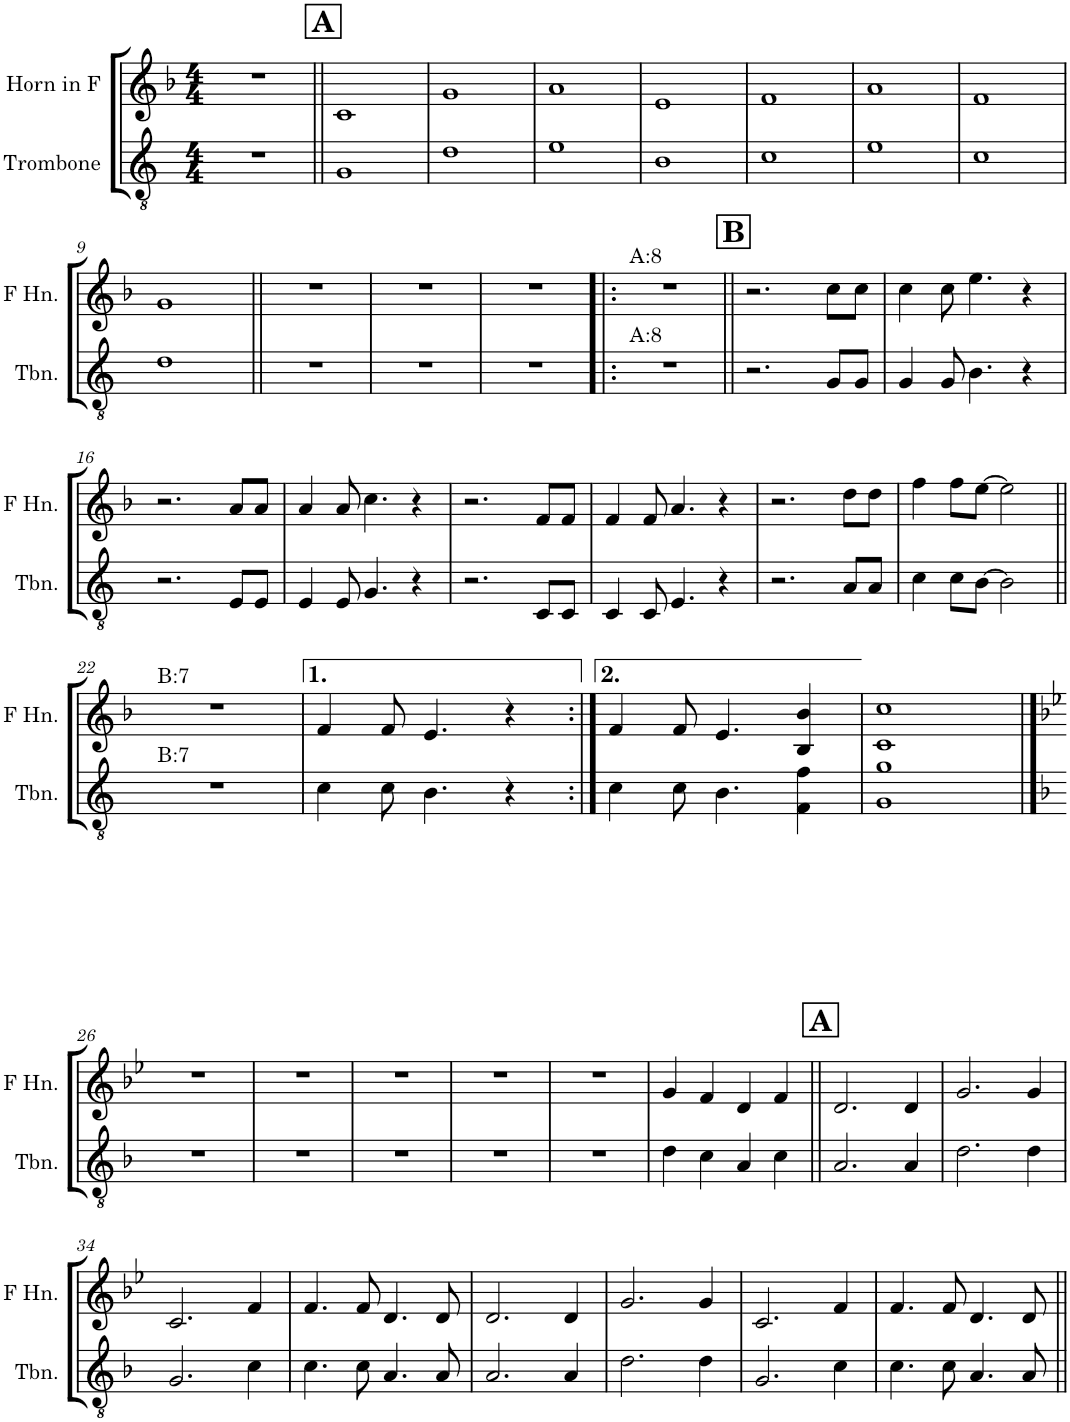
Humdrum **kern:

**kern	**kern
*part2	*part1
*staff2	*staff1
*I"Trombone	*I"Horn in F
*I'Tbn.	*
*clefGv2	*clefG2
*Trd1c2	*Trd4c7
*k[]	*k[b-]
*M4/4	*M4/4
=1	=1
1r	1r
!!LO:REH:place=s1:a:B:cj:fs=14:t=A
=2||	=2||
1G	1c
=3	=3
1d	1g
=4	=4
1e	1a
=5	=5
1B	1e
=6	=6
1c	1f
=7	=7
1e	1a
=8	=8
1c	1f
!!LO:LB:g=z
=9	=9
1d	1g
=10||	=10||
1r	1r
=11	=11
1r	1r
=12	=12
1r	1r
=13!|:	=13!|:
!	!LO:TX:a:t=A&colon;8
!LO:TX:a:t=A&colon;8	!
1r	1r
!!LO:REH:place=s1:a:B:cj:fs=14:t=B
=14||	=14||
2.r	2.r
8G/L	8cc\L
8G/J	8cc\J
=15	=15
4G/	4cc\
8G/	8cc\
4.B\	4.ee\
4r	4r
!!LO:LB:g=z
=16	=16
2.r	2.r
8E/L	8a/L
8E/J	8a/J
=17	=17
4E/	4a/
8E/	8a/
4.G/	4.cc\
4r	4r
=18	=18
2.r	2.r
8C/L	8f/L
8C/J	8f/J
=19	=19
4C/	4f/
8C/	8f/
4.E/	4.a/
4r	4r
=20	=20
2.r	2.r
8A/L	8dd\L
8A/J	8dd\J
=21	=21
4c\	4ff\
8c\L	8ff\L
[>8B\J	[>8ee\J
2B\]	2ee\]
!!LO:LB:g=z
=22||	=22||
!	!LO:TX:a:t=B&colon;7
!LO:TX:a:t=B&colon;7	!
1r	1r
=23	=23
4c\	4f/
8c\	8f/
4.B\	4.e/
4r	4r
=24:|!	=24:|!
4c\	4f/
8c\	8f/
4.B\	4.e/
4F\ 4f\	4B-/ 4b-/
=25	=25
1G 1g	1c 1cc
!!LO:LB:g=z
==26	==26
*k[b-]	*k[b-e-]
1r	1r
=27	=27
1r	1r
=28	=28
1r	1r
=29	=29
1r	1r
=30	=30
1r	1r
=31	=31
4d\	4g/
4c\	4f/
4A/	4d/
4c\	4f/
!!LO:REH:place=s1:a:B:cj:fs=14:t=A
=32||	=32||
2.A/	2.d/
4A/	4d/
=33	=33
2.d\	2.g/
4d\	4g/
!!LO:LB:g=z
=34	=34
2.G/	2.c/
4c\	4f/
=35	=35
4.c\	4.f/
8c\	8f/
4.A/	4.d/
8A/	8d/
=36	=36
2.A/	2.d/
4A/	4d/
=37	=37
2.d\	2.g/
4d\	4g/
=38	=38
2.G/	2.c/
4c\	4f/
=39	=39
4.c\	4.f/
8c\	8f/
4.A/	4.d/
8A/	8d/
=||	=||
*-	*-
